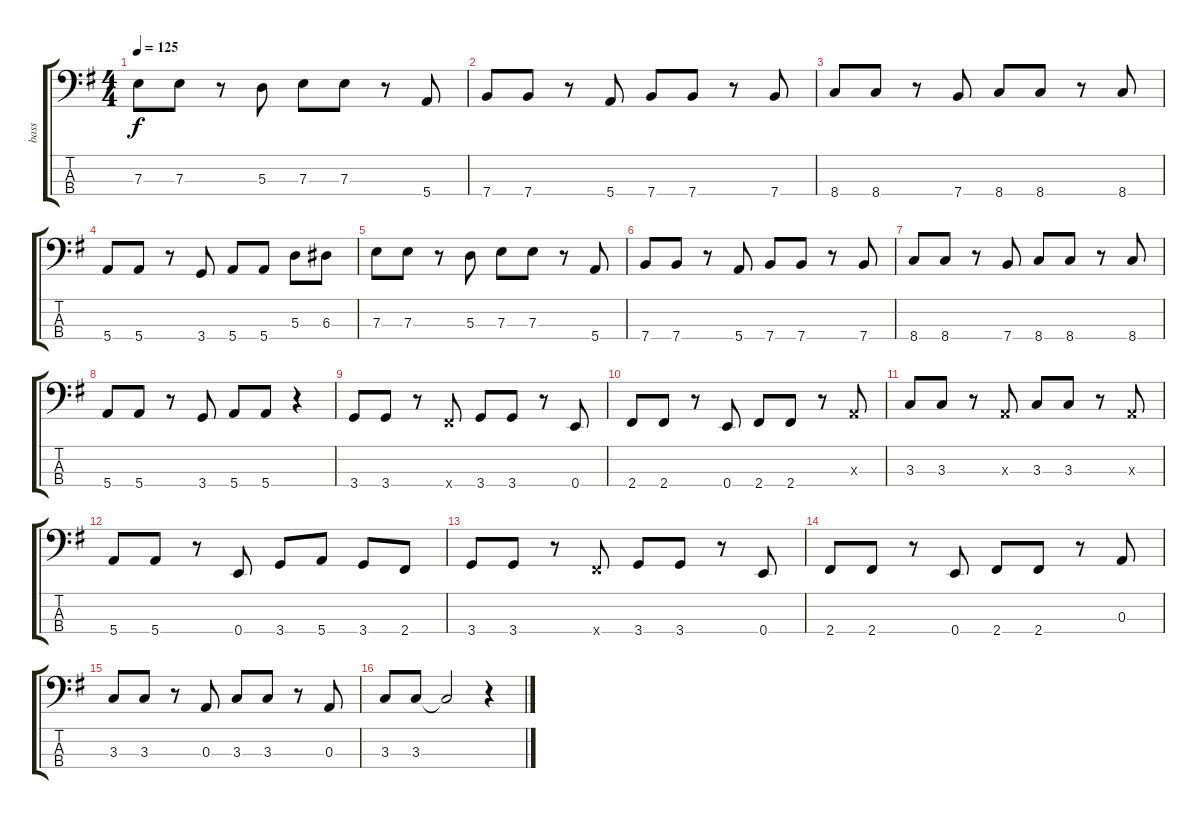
\track ("bass" "bass") {instrument electricbassfinger}
\staff {score tabs}
\tuning (G2 D2 A1 E1) {hide}
\ts (4 4)
\tempo 125
\clef f4
\ks eminor
7.3.8{dy f} 7.3.8 r.8 5.3.8 7.3.8 7.3.8 r.8 5.4.8 |
7.4.8 7.4.8 r.8 5.4.8 7.4.8 7.4.8 r.8 7.4.8 |
8.4.8 8.4.8 r.8 7.4.8 8.4.8 8.4.8 r.8 8.4.8 |
5.4.8 5.4.8 r.8 3.4.8 5.4.8 5.4.8 5.3.8 6.3.8 |
7.3.8 7.3.8 r.8 5.3.8 7.3.8 7.3.8 r.8 5.4.8 |
7.4.8 7.4.8 r.8 5.4.8 7.4.8 7.4.8 r.8 7.4.8 |
8.4.8 8.4.8 r.8 7.4.8 8.4.8 8.4.8 r.8 8.4.8 |
5.4.8 5.4.8 r.8 3.4.8 5.4.8 5.4.8 r.4 |
3.4.8 3.4.8 r.8 2.4{x}.8 3.4.8 3.4.8 r.8 0.4.8 |
2.4.8 2.4.8 r.8 0.4.8 2.4.8 2.4.8 r.8 0.3{x}.8 |
3.3.8 3.3.8 r.8 0.3{x}.8 3.3.8 3.3.8 r.8 0.3{x}.8 |
5.4.8 5.4.8 r.8 0.4.8 3.4.8 5.4.8 3.4.8 2.4.8 |
3.4.8 3.4.8 r.8 2.4{x}.8 3.4.8 3.4.8 r.8 0.4.8 |
2.4.8 2.4.8 r.8 0.4.8 2.4.8 2.4.8 r.8 0.3.8 |
3.3.8 3.3.8 r.8 0.3.8 3.3.8 3.3.8 r.8 0.3.8 |
3.3.8 3.3.8 3.3{t}.2 r.4
